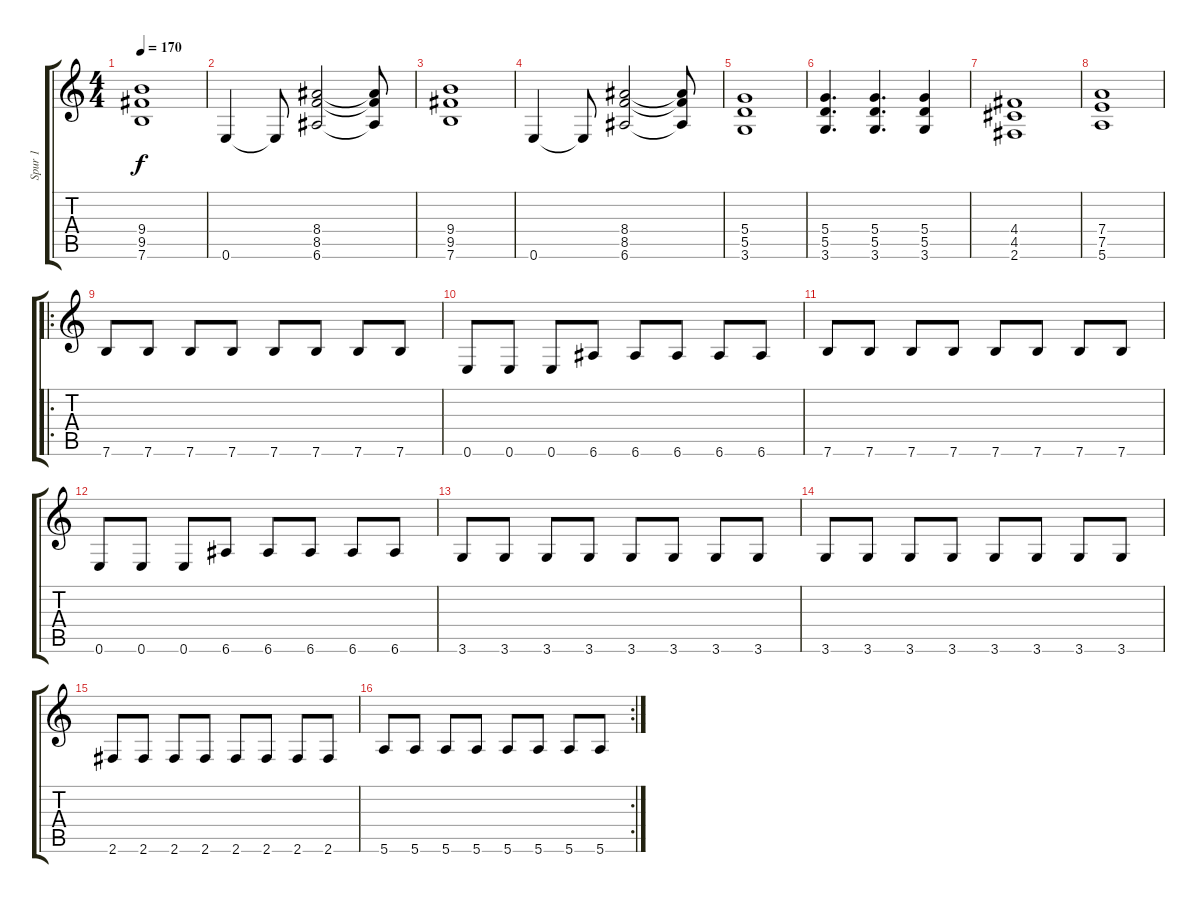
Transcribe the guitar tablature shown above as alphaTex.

\track ("Spur 1" "Spur 1") {instrument overdrivenguitar}
\staff {score tabs}
\tuning (E4 B3 G3 D3 A2 E2) {hide}
\ts (4 4)
\tempo 170
\clef g2
\ks c
(9.4 9.5 7.6).1{dy f} |
0.6.4 0.6{t}.8 (8.4 8.5 6.6).2 (8.4{t} 8.5{t} 6.6{t}).8 |
(9.4 9.5 7.6).1 |
0.6.4 0.6{t}.8 (8.4 8.5 6.6).2 (8.4{t} 8.5{t} 6.6{t}).8 |
(5.4 5.5 3.6).1 |
(5.4 5.5 3.6).4{d} (5.4 5.5 3.6).4{d} (5.4 5.5 3.6).4 |
(4.4 4.5 2.6).1 |
(7.4 7.5 5.6).1 |
\ro
7.6.8 7.6.8 7.6.8 7.6.8 7.6.8 7.6.8 7.6.8 7.6.8 |
0.6.8 0.6.8 0.6.8 6.6.8 6.6.8 6.6.8 6.6.8 6.6.8 |
7.6.8 7.6.8 7.6.8 7.6.8 7.6.8 7.6.8 7.6.8 7.6.8 |
0.6.8 0.6.8 0.6.8 6.6.8 6.6.8 6.6.8 6.6.8 6.6.8 |
3.6.8 3.6.8 3.6.8 3.6.8 3.6.8 3.6.8 3.6.8 3.6.8 |
3.6.8 3.6.8 3.6.8 3.6.8 3.6.8 3.6.8 3.6.8 3.6.8 |
2.6.8 2.6.8 2.6.8 2.6.8 2.6.8 2.6.8 2.6.8 2.6.8 |
\rc 2
5.6.8 5.6.8 5.6.8 5.6.8 5.6.8 5.6.8 5.6.8 5.6.8
